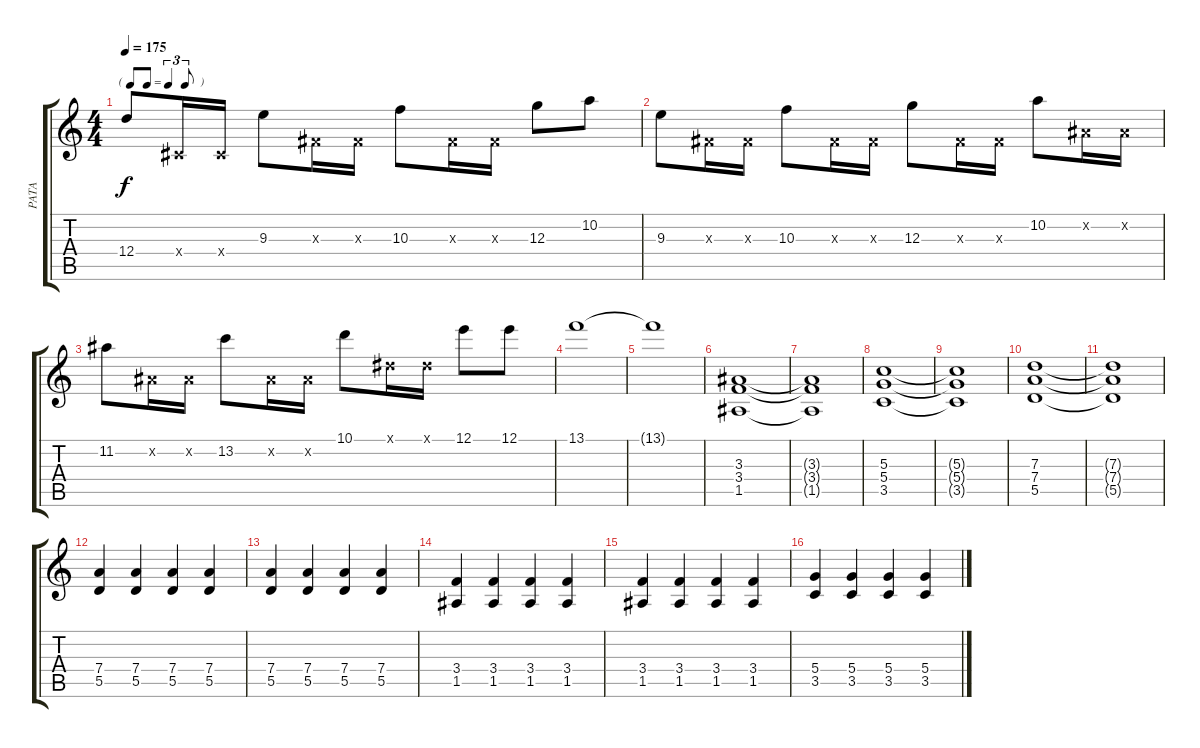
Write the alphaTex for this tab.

\track ("PATA" "PATA") {instrument distortionguitar}
\staff {score tabs}
\tuning (E4 B3 G3 D3 A2 E2) {hide}
\ts (4 4)
\tf triplet8th
\tempo 175
\clef g2
\ks c
12.4.8{dy f} -1.4{x}.16 -1.4{x}.16 9.3.8 -1.3{x}.16 -1.3{x}.16 10.3.8 -1.3{x}.16 -1.3{x}.16 12.3.8 10.2.8 |
9.3.8 -1.3{x}.16 -1.3{x}.16 10.3.8 -1.3{x}.16 -1.3{x}.16 12.3.8 -1.3{x}.16 -1.3{x}.16 10.2.8 -1.2{x}.16 -1.2{x}.16 |
11.2.8 -1.2{x}.16 -1.2{x}.16 13.2.8 -1.2{x}.16 -1.2{x}.16 10.1.8 -1.1{x}.16 -1.1{x}.16 12.1.8 12.1.8 |
13.1.1 |
13.1{t}.1 |
(3.3 3.4 1.5).1{volume 11} |
(3.3{t} 3.4{t} 1.5{t}).1 |
(5.3 5.4 3.5).1 |
(5.3{t} 5.4{t} 3.5{t}).1 |
(7.3 7.4 5.5).1 |
(7.3{t} 7.4{t} 5.5{t}).1 |
(7.4 5.5).4 (7.4 5.5).4 (7.4 5.5).4 (7.4 5.5).4 |
(7.4 5.5).4 (7.4 5.5).4 (7.4 5.5).4 (7.4 5.5).4 |
(3.4 1.5).4 (3.4 1.5).4 (3.4 1.5).4 (3.4 1.5).4 |
(3.4 1.5).4 (3.4 1.5).4 (3.4 1.5).4 (3.4 1.5).4 |
(5.4 3.5).4 (5.4 3.5).4 (5.4 3.5).4 (5.4 3.5).4
